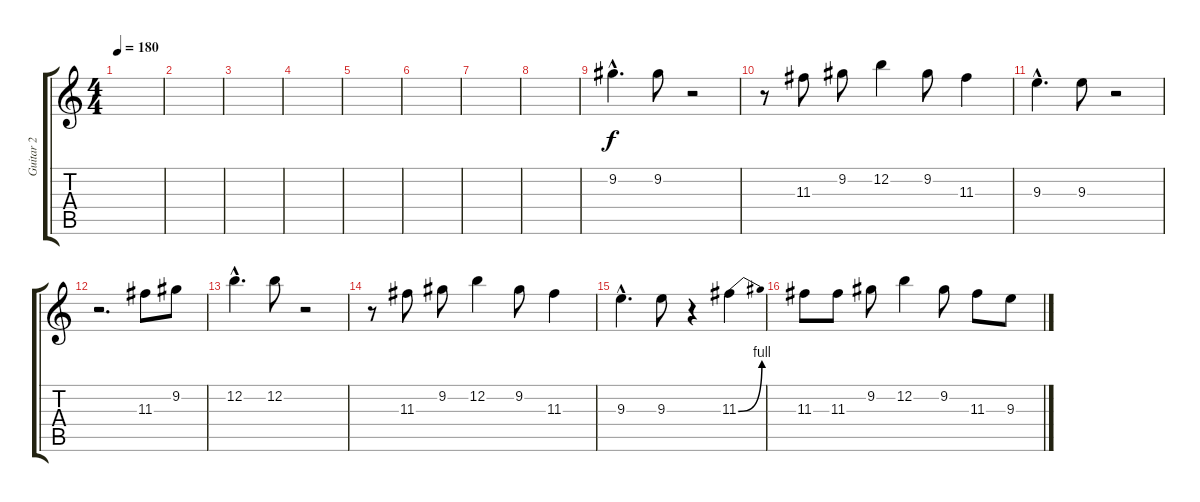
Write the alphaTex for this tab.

\track ("Guitar 2" "Guitar 2") {instrument electricguitarjazz}
\staff {score tabs}
\tuning (E4 B3 G3 D3 A2 E2) {hide}
\ts (4 4)
\tempo 180
\clef g2
\ks c
|
|
|
|
|
|
|
|
9.2{hac}.4{d} 9.2.8 r.2 |
r.8 11.3.8 9.2.8 12.2.4 9.2.8 11.3.4 |
9.3{hac}.4{d} 9.3.8 r.2 |
r.2{d} 11.3.8 9.2.8 |
12.2{hac}.4{d} 12.2.8 r.2 |
r.8 11.3.8 9.2.8 12.2.4 9.2.8 11.3.4 |
9.3{hac}.4{d} 9.3.8 r.4 11.3{be (bend 0 0 60 4)}.4 |
11.3.8 11.3.8 9.2.8 12.2.4 9.2.8 11.3.8 9.3.8
